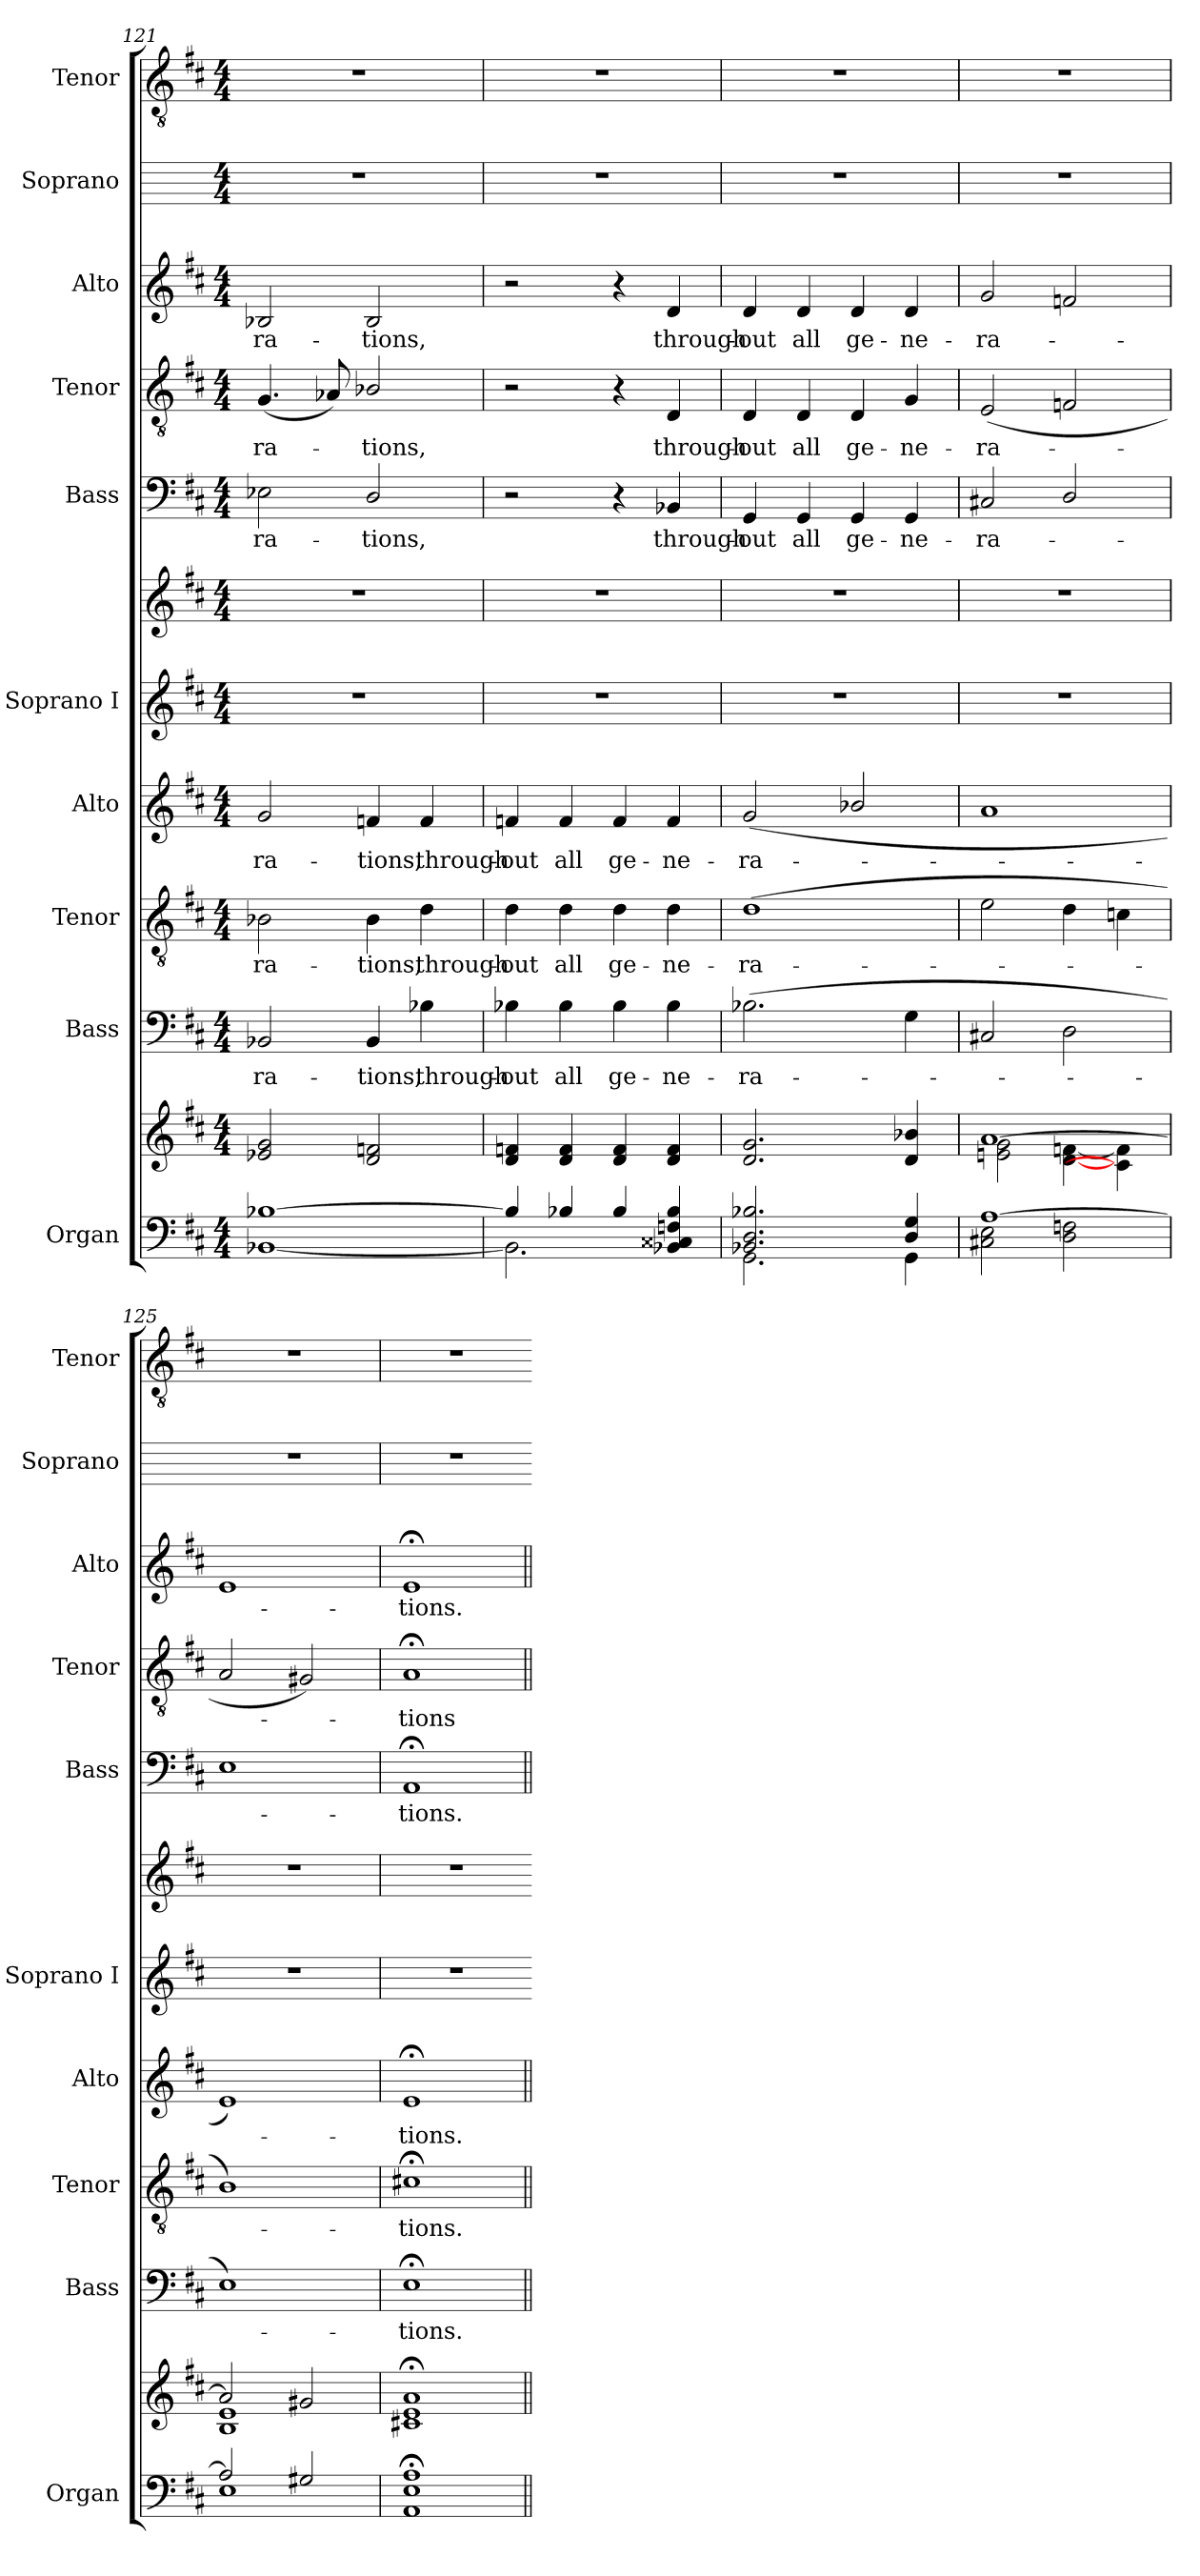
**kern	**kern	**kern	**text	**kern	**text	**kern	**text	**kern	**kern	**kern	**text	**kern	**text	**kern	**text	**kern	**kern
*part10	*part10	*part9	*part9	*part8	*part8	*part7	*part7	*part6	*part6	*part5	*part5	*part4	*part4	*part3	*part3	*part2	*part1
*staff12	*staff11	*staff10	*staff10	*staff9	*staff9	*staff8	*staff8	*staff7	*staff6	*staff5	*staff5	*staff4	*staff4	*staff3	*staff3	*staff2	*staff1
*I"Organ	*	*I"Bass	*	*I"Tenor	*	*I"Alto	*	*I"Soprano I	*	*I"Bass	*	*I"Tenor	*	*I"Alto	*	*I"Soprano	*I"Tenor
*I'Organ	*	*I'Bass	*	*I'Tenor	*	*I'Alto	*	*I'Soprano I	*	*I'Bass	*	*I'Tenor	*	*I'Alto	*	*I'Soprano	*I'Tenor
!!LO:LB:g=z
*clefF4	*clefG2	*clefF4	*	*clefGv2	*	*clefG2	*	*clefG2	*clefG2	*clefF4	*	*clefGv2	*	*clefG2	*	*	*clefGv2
*k[f#c#]	*k[f#c#]	*k[f#c#]	*	*k[f#c#]	*	*k[f#c#]	*	*k[f#c#]	*k[f#c#]	*k[f#c#]	*	*k[f#c#]	*	*k[f#c#]	*	*	*k[f#c#]
*D:	*D:	*D:	*	*D:	*	*D:	*	*D:	*D:	*D:	*	*D:	*	*D:	*	*	*D:
*M4/4	*M4/4	*M4/4	*	*M4/4	*	*M4/4	*	*M4/4	*M4/4	*M4/4	*	*M4/4	*	*M4/4	*	*M4/4	*M4/4
=121	=121	=121	=121	=121	=121	=121	=121	=121	=121	=121	=121	=121	=121	=121	=121	=121	=121
*^	*^	*	*	*	*	*	*	*	*	*	*	*	*	*	*	*	*
!	!	!	!	!	!LO:LY:b	!	!LO:LY:b	!	!LO:LY:b	!	!	!	!LO:LY:b	!	!LO:LY:b	!	!LO:LY:b	!	!
[1B-X/	[1BB-X\	2e-X/ 2g/	1ryy	2BB-X	-ra-	2B-X	ra-	2g	-ra-	1r	1r	2E-X	-ra-	(<4.G	-ra-	2B-X	-ra-	1r	1r
.	.	.	.	.	.	.	.	.	.	.	.	.	.	8A-X)	.	.	.	.	.
!	!	!	!	!	!LO:LY:b	!	!LO:LY:b	!	!LO:LY:b	!	!	!	!LO:LY:b	!	!LO:LY:b	!	!LO:LY:b	!	!
.	.	2d/ 2fn/	.	4BB-	-tions,	4B-	-tions,	4fn	-tions,	.	.	2D/	-tions,	2B-X/	tions,	2B-	-tions,	.	.
!	!	!	!	!	!LO:LY:b	!	!LO:LY:b	!	!LO:LY:b	!	!	!	!	!	!	!	!	!	!
.	.	.	.	4B-X	through-	4d	through-	4f	through-	.	.	.	.	.	.	.	.	.	.
=122	=122	=122	=122	=122	=122	=122	=122	=122	=122	=122	=122	=122	=122	=122	=122	=122	=122	=122	=122
!	!	!	!	!	!LO:LY:b	!	!LO:LY:b	!	!LO:LY:b	!	!	!	!	!	!	!	!	!	!
4B-/]	2.BB-\]	4d/ 4fn/	2ryy	4B-X	-out	4d	-out	4fn	-out	1r	1r	2r	.	2r	.	2r	.	1r	1r
!	!	!	!	!	!LO:LY:b	!	!LO:LY:b	!	!LO:LY:b	!	!	!	!	!	!	!	!	!	!
4B-/	.	4d/ 4f/	.	4B-	all	4d	all	4f	all	.	.	.	.	.	.	.	.	.	.
!	!	!	!	!	!LO:LY:b	!	!LO:LY:b	!	!LO:LY:b	!	!	!	!	!	!	!	!	!	!
4B-/	.	4d/ 4f/	2ryy	4B-	ge-	4d	ge-	4f	ge-	.	.	4r	.	4r	.	4r	.	.	.
!	!	!	!	!	!LO:LY:b	!	!LO:LY:b	!	!LO:LY:b	!	!	!	!LO:LY:b	!	!LO:LY:b	!	!LO:LY:b	!	!
4BB-X/ 4C##X/ 4Fn/ 4B-/	4ryy	4d/ 4f/	.	4B-	-ne-	4d	-ne-	4f	-ne-	.	.	4BB-X	through-	4D	through-	4d	through-	.	.
=123	=123	=123	=123	=123	=123	=123	=123	=123	=123	=123	=123	=123	=123	=123	=123	=123	=123	=123	=123
!	!	!	!	!	!LO:LY:b	!	!LO:LY:b	!	!LO:LY:b	!	!	!	!LO:LY:b	!	!LO:LY:b	!	!LO:LY:b	!	!
2.BB-X/ 2.D/ 2.B-X/	2.GG\	2.d/ 2.g/	2ryy	(>2.B-X	-ra-	(>1d	-ra-	(<2g	-ra-	1r	1r	4GG	-out	4D	-out	4d	-out	1r	1r
!	!	!	!	!	!	!	!	!	!	!	!	!	!LO:LY:b	!	!LO:LY:b	!	!LO:LY:b	!	!
.	.	.	.	.	.	.	.	.	.	.	.	4GG	all	4D	all	4d	all	.	.
!	!	!	!	!	!	!	!	!	!	!	!	!	!LO:LY:b	!	!LO:LY:b	!	!LO:LY:b	!	!
.	.	.	2ryy	.	.	.	.	2b-X/	.	.	.	4GG	ge-	4D	ge-	4d	ge-	.	.
!	!	!	!	!	!	!	!	!	!	!	!	!	!LO:LY:b	!	!LO:LY:b	!	!LO:LY:b	!	!
4D/ 4G/	4GG\	4d/ 4b-X/	.	4G	.	.	.	.	.	.	.	4GG	-ne-	4G	-ne-	4d	-ne-	.	.
=124	=124	=124	=124	=124	=124	=124	=124	=124	=124	=124	=124	=124	=124	=124	=124	=124	=124	=124	=124
!	!	!	!	!	!	!	!	!	!	!	!	!	!LO:LY:b	!	!LO:LY:b	!	!LO:LY:b	!	!
[1A/	2C#X\ 2E\	[1a/	2en\ 2g\	2C#X	.	2e	.	1a	.	1r	1r	2C#X	-ra-	(<2E	-ra-	2g	-ra-	1r	1r
.	2D\ 2Fn\	.	[4d\ [4fn\	2D	.	4d	.	.	.	.	.	2D/	.	2Fn	.	2fn	.	.	.
.	.	.	4c\] 4f\]	.	.	4cn	.	.	.	.	.	.	.	.	.	.	.	.	.
=125	=125	=125	=125	=125	=125	=125	=125	=125	=125	=125	=125	=125	=125	=125	=125	=125	=125	=125	=125
2A/]	1E\	2a/]	1B\ 1e\	1E)	.	1B)	.	1e)	.	1r	1r	1E	.	2A	.	1e	.	1r	1r
2G#X/	.	2g#X/	.	.	.	.	.	.	.	.	.	.	.	2G#X)	.	.	.	.	.
=126	=126	=126	=126	=126	=126	=126	=126	=126	=126	=126	=126	=126	=126	=126	=126	=126	=126	=126	=126
!	!	!	!	!	!LO:LY:b	!	!LO:LY:b	!	!LO:LY:b	!	!	!	!LO:LY:b	!	!LO:LY:b	!	!LO:LY:b	!	!
1AA/; 1E/; 1A/;	1ryy	1c#X/;< 1e/;< 1a/;<	1ryy	1E;<	tions.	1c#X;<	tions.	1e;<	tions.	1r	1r	1AA;<	tions.	1A;<	tions	1e;<	tions.	1r	1r
*v	*v	*	*	*	*	*	*	*	*	*	*	*	*	*	*	*	*	*	*
*	*v	*v	*	*	*	*	*	*	*	*	*	*	*	*	*	*	*	*
=||	=||	=||	=	=||	=	=||	=	=	=	=||	=	=||	=	=||	=	=	=
*-	*-	*-	*-	*-	*-	*-	*-	*-	*-	*-	*-	*-	*-	*-	*-	*-	*-
